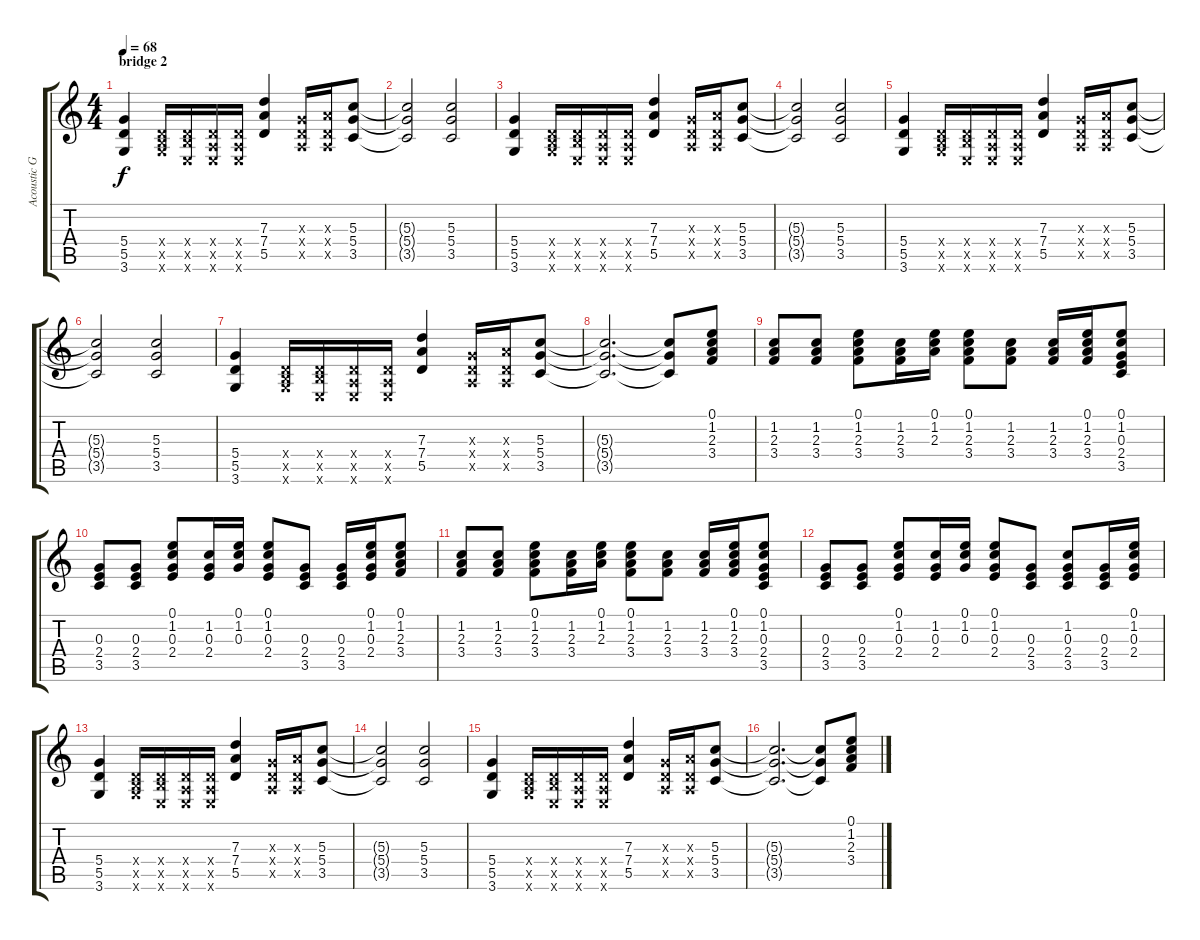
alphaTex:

\track ("Acoustic Gtr. 1" "Acoustic G") {instrument electricguitarjazz}
\staff {score tabs}
\tuning (E4 B3 G3 D3 A2 E2) {hide}
\ts (4 4)
\section ("" "bridge 2")
\tempo 68
\clef g2
\ks c
(5.4 5.5 3.6).4{dy f instrument distortionguitar} (0.4{x} 2.5{x} 3.6{x}).16 (0.4{x} 2.5{x} 0.6{x}).16 (0.4{x} 0.5{x} 0.6{x}).16 (0.4{x} 0.5{x} 0.6{x}).16 (7.3 7.4 5.5).4 (0.3{x} 0.4{x} 0.5{x}).16 (2.3{x} 0.4{x} 0.5{x}).16 (5.3 5.4 3.5).8 |
(5.3{t} 5.4{t} 3.5{t}).2 (5.3 5.4 3.5).2 |
(5.4 5.5 3.6).4 (0.4{x} 2.5{x} 3.6{x}).16 (0.4{x} 2.5{x} 0.6{x}).16 (0.4{x} 0.5{x} 0.6{x}).16 (0.4{x} 0.5{x} 0.6{x}).16 (7.3 7.4 5.5).4 (0.3{x} 0.4{x} 0.5{x}).16 (2.3{x} 0.4{x} 0.5{x}).16 (5.3 5.4 3.5).8 |
(5.3{t} 5.4{t} 3.5{t}).2 (5.3 5.4 3.5).2 |
(5.4 5.5 3.6).4 (0.4{x} 2.5{x} 3.6{x}).16 (0.4{x} 2.5{x} 0.6{x}).16 (0.4{x} 0.5{x} 0.6{x}).16 (0.4{x} 0.5{x} 0.6{x}).16 (7.3 7.4 5.5).4 (0.3{x} 0.4{x} 0.5{x}).16 (2.3{x} 0.4{x} 0.5{x}).16 (5.3 5.4 3.5).8 |
(5.3{t} 5.4{t} 3.5{t}).2 (5.3 5.4 3.5).2 |
(5.4 5.5 3.6).4 (0.4{x} 2.5{x} 3.6{x}).16 (0.4{x} 2.5{x} 0.6{x}).16 (0.4{x} 0.5{x} 0.6{x}).16 (0.4{x} 0.5{x} 0.6{x}).16 (7.3 7.4 5.5).4 (0.3{x} 0.4{x} 0.5{x}).16 (2.3{x} 0.4{x} 0.5{x}).16 (5.3 5.4 3.5).8 |
(5.3{t} 5.4{t} 3.5{t}).2{d} (5.3{t} 5.4{t} 3.5{t}).8 (0.1 1.2 2.3 3.4).8{volume 9 instrument electricguitarjazz} |
(1.2 2.3 3.4).8 (1.2 2.3 3.4).8 (0.1 1.2 2.3 3.4).8 (1.2 2.3 3.4).16 (0.1 1.2 2.3).16 (0.1 1.2 2.3 3.4).8 (1.2 2.3 3.4).8 (1.2 2.3 3.4).16 (0.1 1.2 2.3 3.4).16 (0.1 1.2 0.3 2.4 3.5).8 |
(0.3 2.4 3.5).8 (0.3 2.4 3.5).8 (0.1 1.2 0.3 2.4).8 (1.2 0.3 2.4).16 (0.1 1.2 0.3).16 (0.1 1.2 0.3 2.4).8 (0.3 2.4 3.5).8 (0.3 2.4 3.5).16 (0.1 1.2 0.3 2.4).16 (0.1 1.2 2.3 3.4).8 |
(1.2 2.3 3.4).8 (1.2 2.3 3.4).8 (0.1 1.2 2.3 3.4).8 (1.2 2.3 3.4).16 (0.1 1.2 2.3).16 (0.1 1.2 2.3 3.4).8 (1.2 2.3 3.4).8 (1.2 2.3 3.4).16 (0.1 1.2 2.3 3.4).16 (0.1 1.2 0.3 2.4 3.5).8 |
(0.3 2.4 3.5).8 (0.3 2.4 3.5).8 (0.1 1.2 0.3 2.4).8 (1.2 0.3 2.4).16 (0.1 1.2 0.3).16 (0.1 1.2 0.3 2.4).8 (0.3 2.4 3.5).8 (1.2 0.3 2.4 3.5).8 (0.3 2.4 3.5).16 (0.1 1.2 0.3 2.4).16 |
(5.4 5.5 3.6).4{instrument distortionguitar} (0.4{x} 2.5{x} 3.6{x}).16 (0.4{x} 2.5{x} 0.6{x}).16 (0.4{x} 0.5{x} 0.6{x}).16 (0.4{x} 0.5{x} 0.6{x}).16 (7.3 7.4 5.5).4 (0.3{x} 0.4{x} 0.5{x}).16 (2.3{x} 0.4{x} 0.5{x}).16 (5.3 5.4 3.5).8 |
(5.3{t} 5.4{t} 3.5{t}).2 (5.3 5.4 3.5).2 |
(5.4 5.5 3.6).4 (0.4{x} 2.5{x} 3.6{x}).16 (0.4{x} 2.5{x} 0.6{x}).16 (0.4{x} 0.5{x} 0.6{x}).16 (0.4{x} 0.5{x} 0.6{x}).16 (7.3 7.4 5.5).4 (0.3{x} 0.4{x} 0.5{x}).16 (2.3{x} 0.4{x} 0.5{x}).16 (5.3 5.4 3.5).8 |
(5.3{t} 5.4{t} 3.5{t}).2{d} (5.3{t} 5.4{t} 3.5{t}).8 (0.1 1.2 2.3 3.4).8{volume 9 instrument electricguitarjazz}
